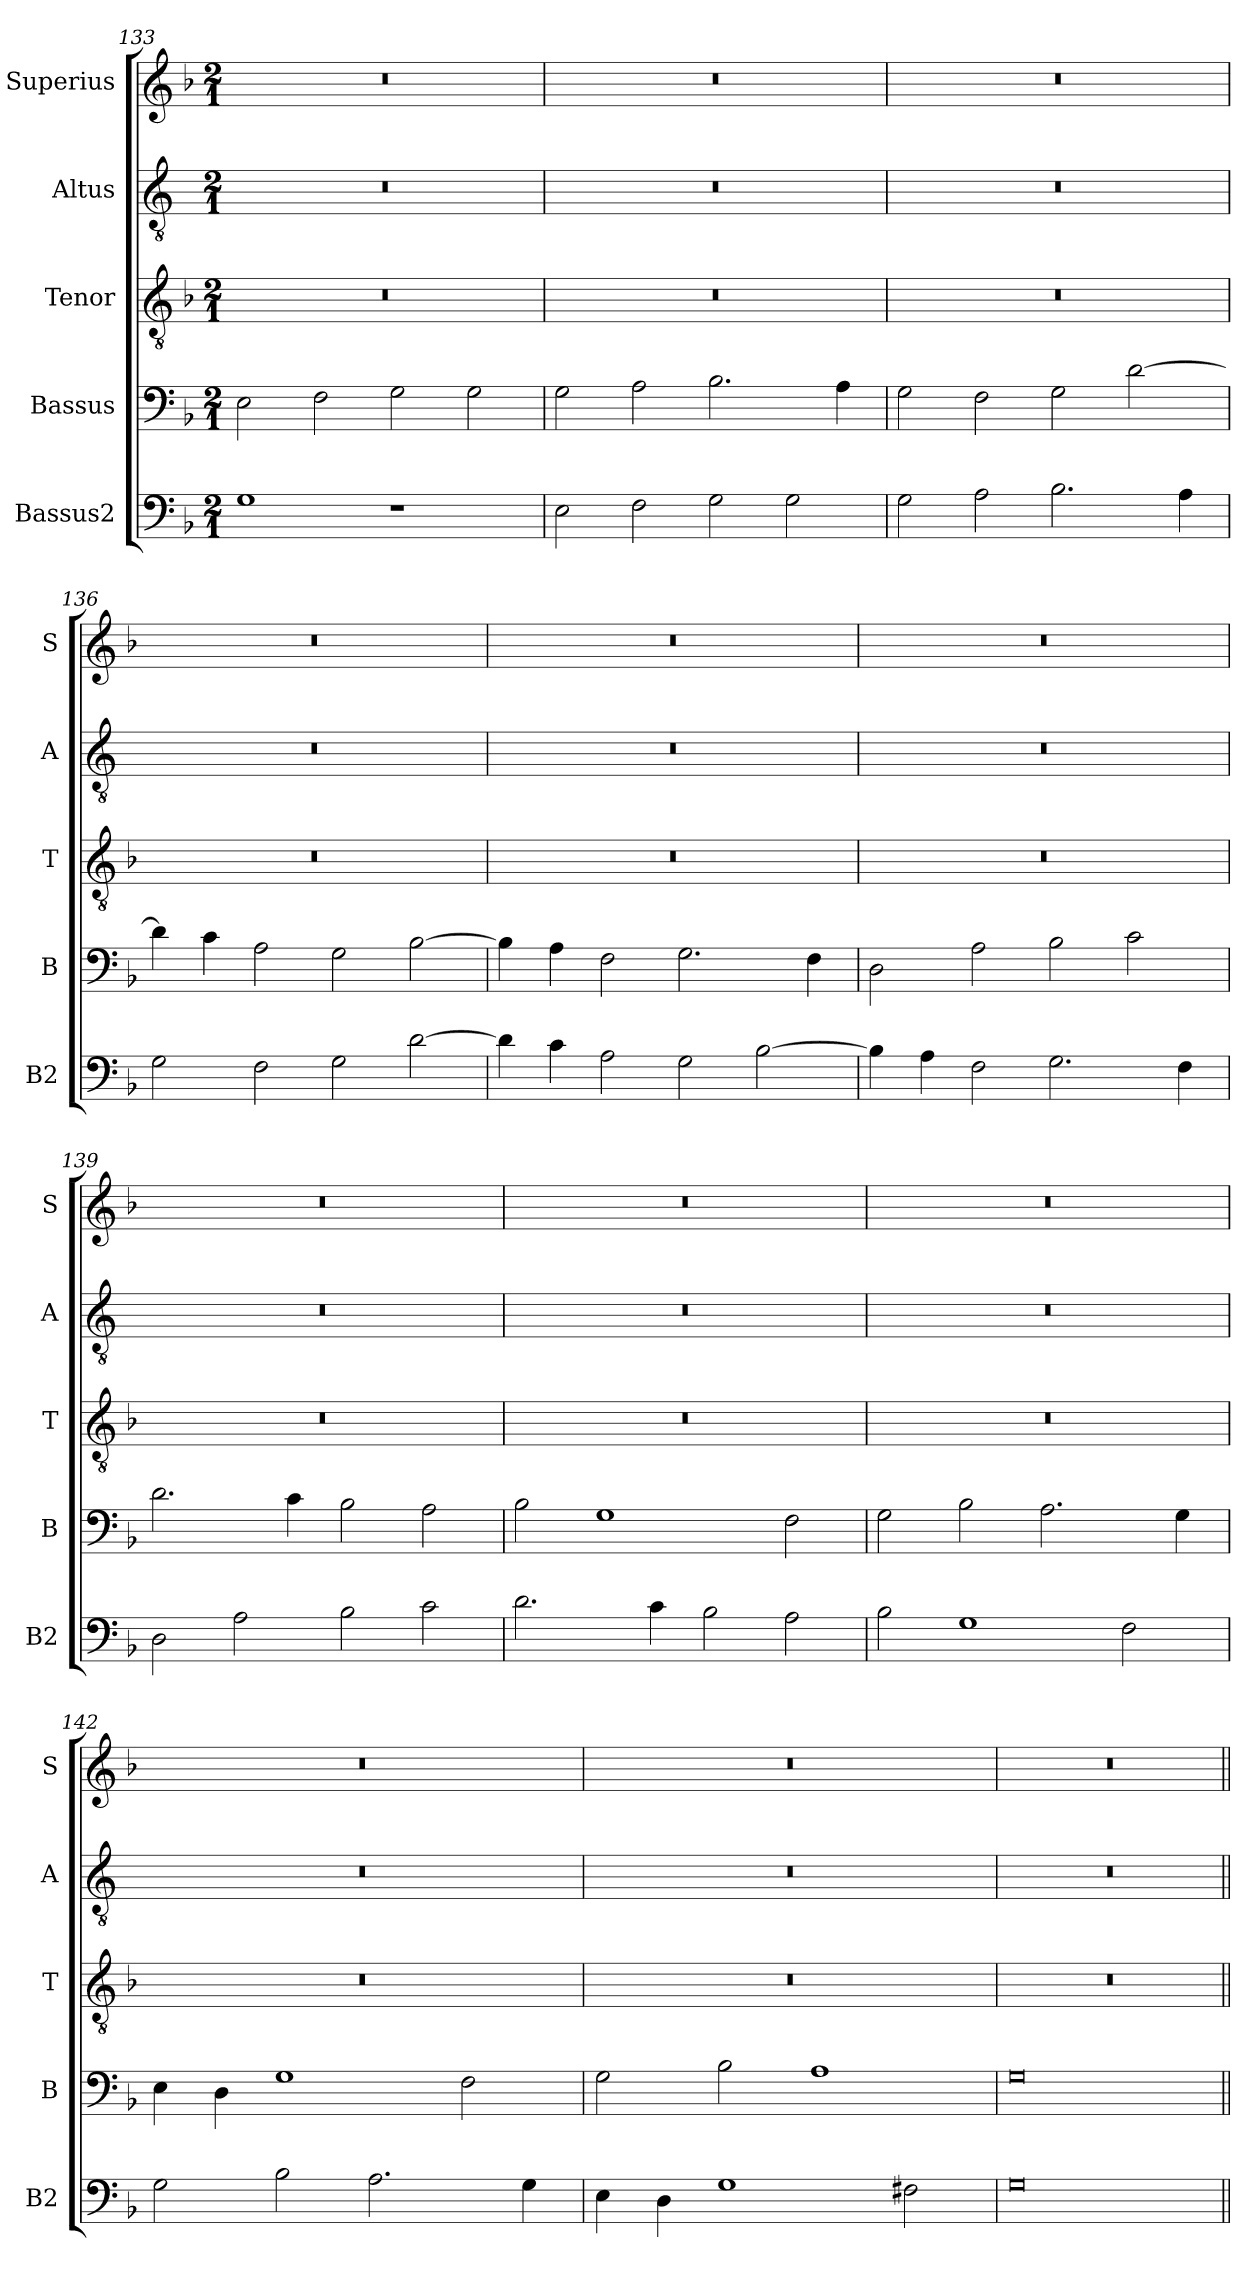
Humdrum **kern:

**kern	**kern	**kern	**kern	**kern
*part5	*part4	*part3	*part2	*part1
*staff5	*staff4	*staff3	*staff2	*staff1
*I"Bassus2	*I"Bassus	*I"Tenor	*I"Altus	*I"Superius
*I'B2	*I'B	*I'T	*I'A	*I'S
*clefF4	*clefF4	*clefGv2	*clefGv2	*clefG2
*k[b-]	*k[b-]	*k[b-]	*k[]	*k[b-]
*M2/1	*M2/1	*M2/1	*M2/1	*M2/1
=133	=133	=133	=133	=133
1G	2E\	0r	0r	0r
.	2F\	.	.	.
1r	2G\	.	.	.
.	2G\	.	.	.
=134	=134	=134	=134	=134
2E\	2G\	0r	0r	0r
2F\	2A\	.	.	.
2G\	2.B-\	.	.	.
2G\	.	.	.	.
.	4A\	.	.	.
=135	=135	=135	=135	=135
2G\	2G\	0r	0r	0r
2A\	2F\	.	.	.
2.B-\	2G\	.	.	.
.	[2d\	.	.	.
4A\	.	.	.	.
=136	=136	=136	=136	=136
2G\	4d\]	0r	0r	0r
.	4c\	.	.	.
2F\	2A\	.	.	.
2G\	2G\	.	.	.
[2d\	[2B-\	.	.	.
=137	=137	=137	=137	=137
4d\]	4B-\]	0r	0r	0r
4c\	4A\	.	.	.
2A\	2F\	.	.	.
2G\	2.G\	.	.	.
[2B-\	.	.	.	.
.	4F\	.	.	.
=138	=138	=138	=138	=138
4B-\]	2D\	0r	0r	0r
4A\	.	.	.	.
2F\	2A\	.	.	.
2.G\	2B-\	.	.	.
.	2c\	.	.	.
4F\	.	.	.	.
=139	=139	=139	=139	=139
2D\	2.d\	0r	0r	0r
2A\	.	.	.	.
.	4c\	.	.	.
2B-\	2B-\	.	.	.
2c\	2A\	.	.	.
=140	=140	=140	=140	=140
2.d\	2B-\	0r	0r	0r
.	1G	.	.	.
4c\	.	.	.	.
2B-\	.	.	.	.
2A\	2F\	.	.	.
=141	=141	=141	=141	=141
2B-\	2G\	0r	0r	0r
1G	2B-\	.	.	.
.	2.A\	.	.	.
2F\	.	.	.	.
.	4G\	.	.	.
=142	=142	=142	=142	=142
2G\	4E\	0r	0r	0r
.	4D\	.	.	.
2B-\	1G	.	.	.
2.A\	.	.	.	.
.	2F\	.	.	.
4G\	.	.	.	.
=143	=143	=143	=143	=143
4E\	2G\	0r	0r	0r
4D\	.	.	.	.
1G	2B-\	.	.	.
.	1A	.	.	.
2F#X\	.	.	.	.
=144	=144	=144	=144	=144
0G	0G	0r	0r	0r
=||	=||	=||	=||	=||
*-	*-	*-	*-	*-
